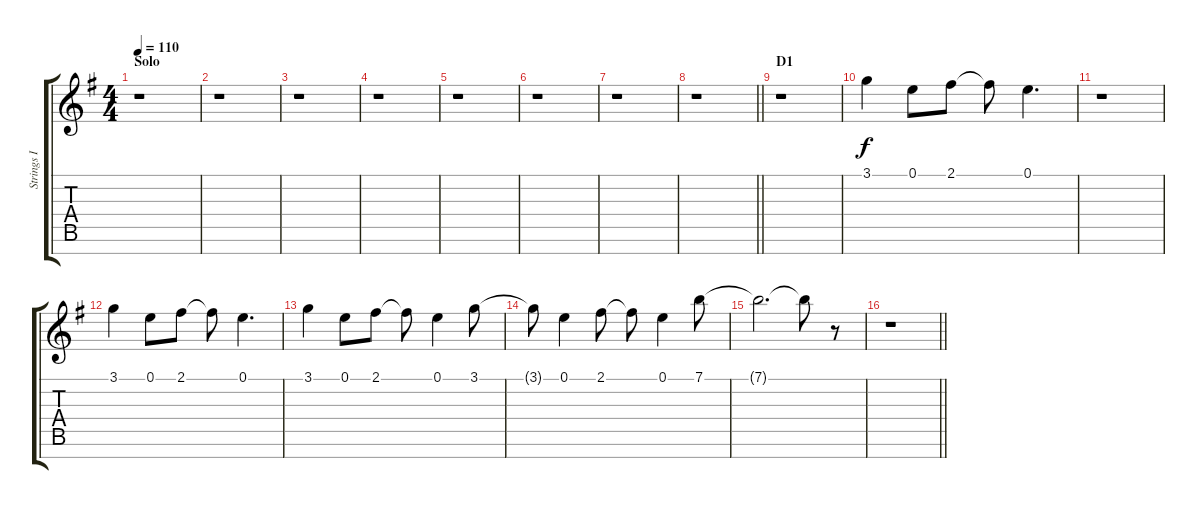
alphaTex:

\track ("Strings I" "Strings I") {instrument stringensemble1}
\staff {score tabs}
\tuning (E5 B4 G4 D4 A3 E3 B2) {hide}
\ts (4 4)
\section ("" "Solo")
\tempo 110
\clef g2
\ks g
r.1{dy f} |
r.1 |
r.1 |
r.1 |
r.1 |
r.1 |
r.1 |
\barLineRight lightlight
r.1 |
\section ("" "D1")
r.1 |
3.1.4 0.1.8 2.1.8 2.1{t}.8 0.1.4{d} |
r.1 |
3.1.4 0.1.8 2.1.8 2.1{t}.8 0.1.4{d} |
3.1.4 0.1.8 2.1.8 2.1{t}.8 0.1.4 3.1.8 |
3.1{t}.8 0.1.4 2.1.8 2.1{t}.8 0.1.4 7.1.8 |
7.1{t}.2{d} 7.1{t}.8 r.8 |
\barLineRight lightlight
r.1
